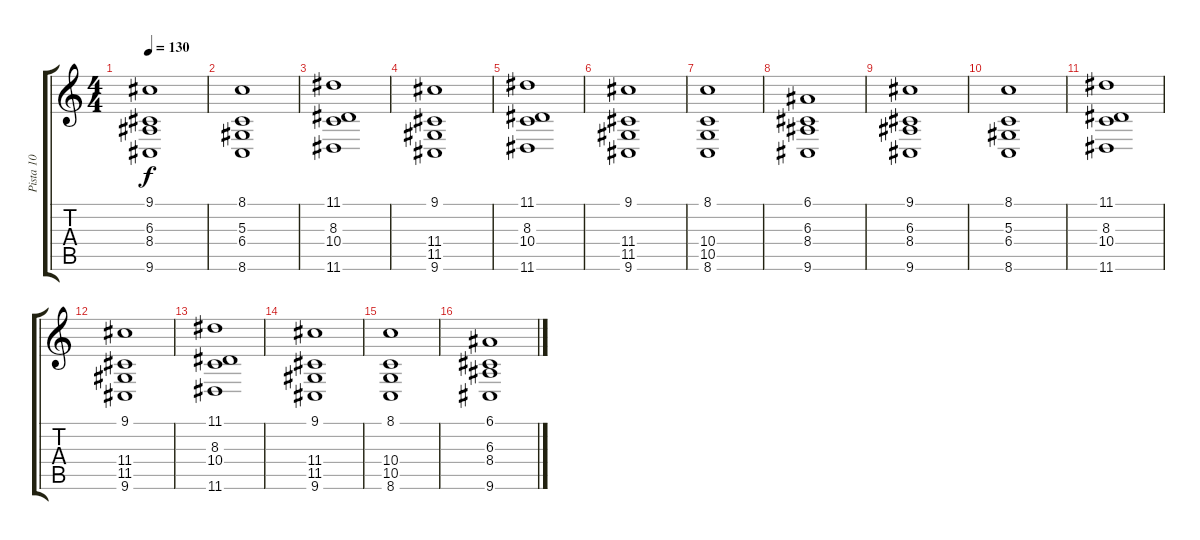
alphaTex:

\track ("Pista 10" "Pista 10") {instrument choiraahs}
\staff {score tabs}
\tuning (E4 B3 G3 D3 A2 E2) {hide}
\ts (4 4)
\tempo 130
\clef g2
\ks c
(9.1 6.3 8.4 9.6).1{dy f} |
(8.1 5.3 6.4 8.6).1 |
(11.1 8.3 10.4 11.6).1 |
(9.1 11.4 11.5 9.6).1 |
(11.1 8.3 10.4 11.6).1 |
(9.1 11.4 11.5 9.6).1 |
(8.1 10.4 10.5 8.6).1 |
(6.1 6.3 8.4 9.6).1 |
(9.1 6.3 8.4 9.6).1 |
(8.1 5.3 6.4 8.6).1 |
(11.1 8.3 10.4 11.6).1 |
(9.1 11.4 11.5 9.6).1 |
(11.1 8.3 10.4 11.6).1 |
(9.1 11.4 11.5 9.6).1 |
(8.1 10.4 10.5 8.6).1 |
(6.1 6.3 8.4 9.6).1
